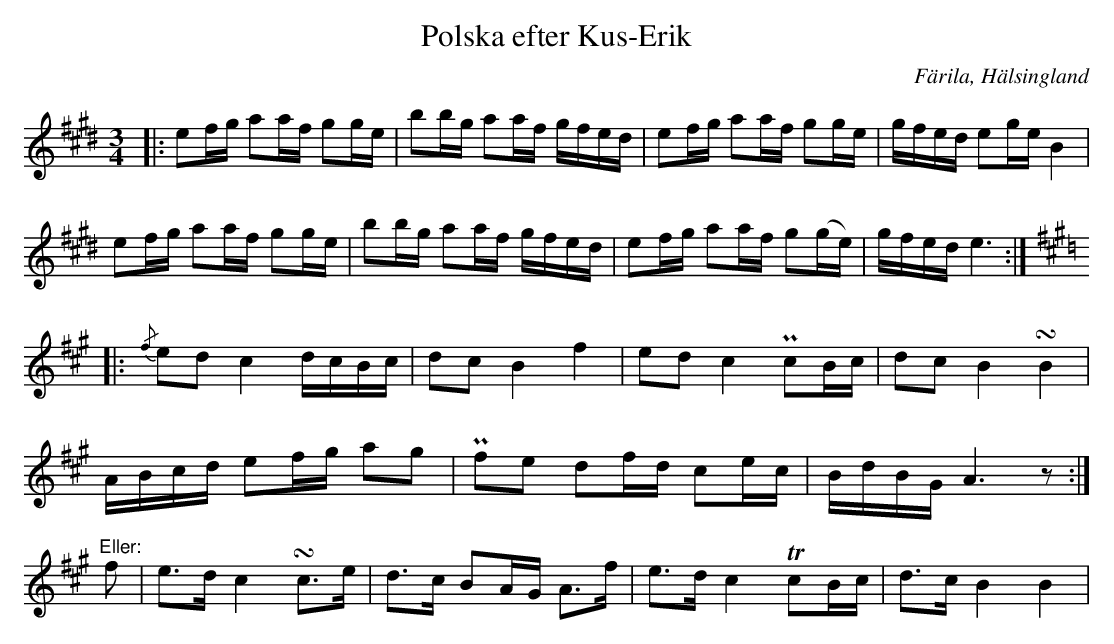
X:1
T: Polska efter Kus-Erik
O: Färila, Hälsingland
M: 3/4
L: 1/16
K: E
|: e2fg a2af g2ge | b2bg a2af gfed | e2fg a2af g2ge | gfed e2ge B4 |
   e2fg a2af g2ge | b2bg a2af gfed | e2fg a2af g2(ge) | gfed e6 :|
K: A
             |: {/f}e2d2 c4   dcBc    | d2c2  B4   f4    | e2d2  c4 Pc2Bc  | d2c2  B4 !turn!B4 |
                ABcd     e2fg a2g2        | Pf2e2 d2fd c2ec  | BdBG  A6 z2    :|
"^Eller:" f2 |  e2>d2    c4   !turn!c2>e2 | d2>c2 B2AG A2>f2 | e2>d2 c4 Tc2Bc  | d2>c2 B4 B4       |
